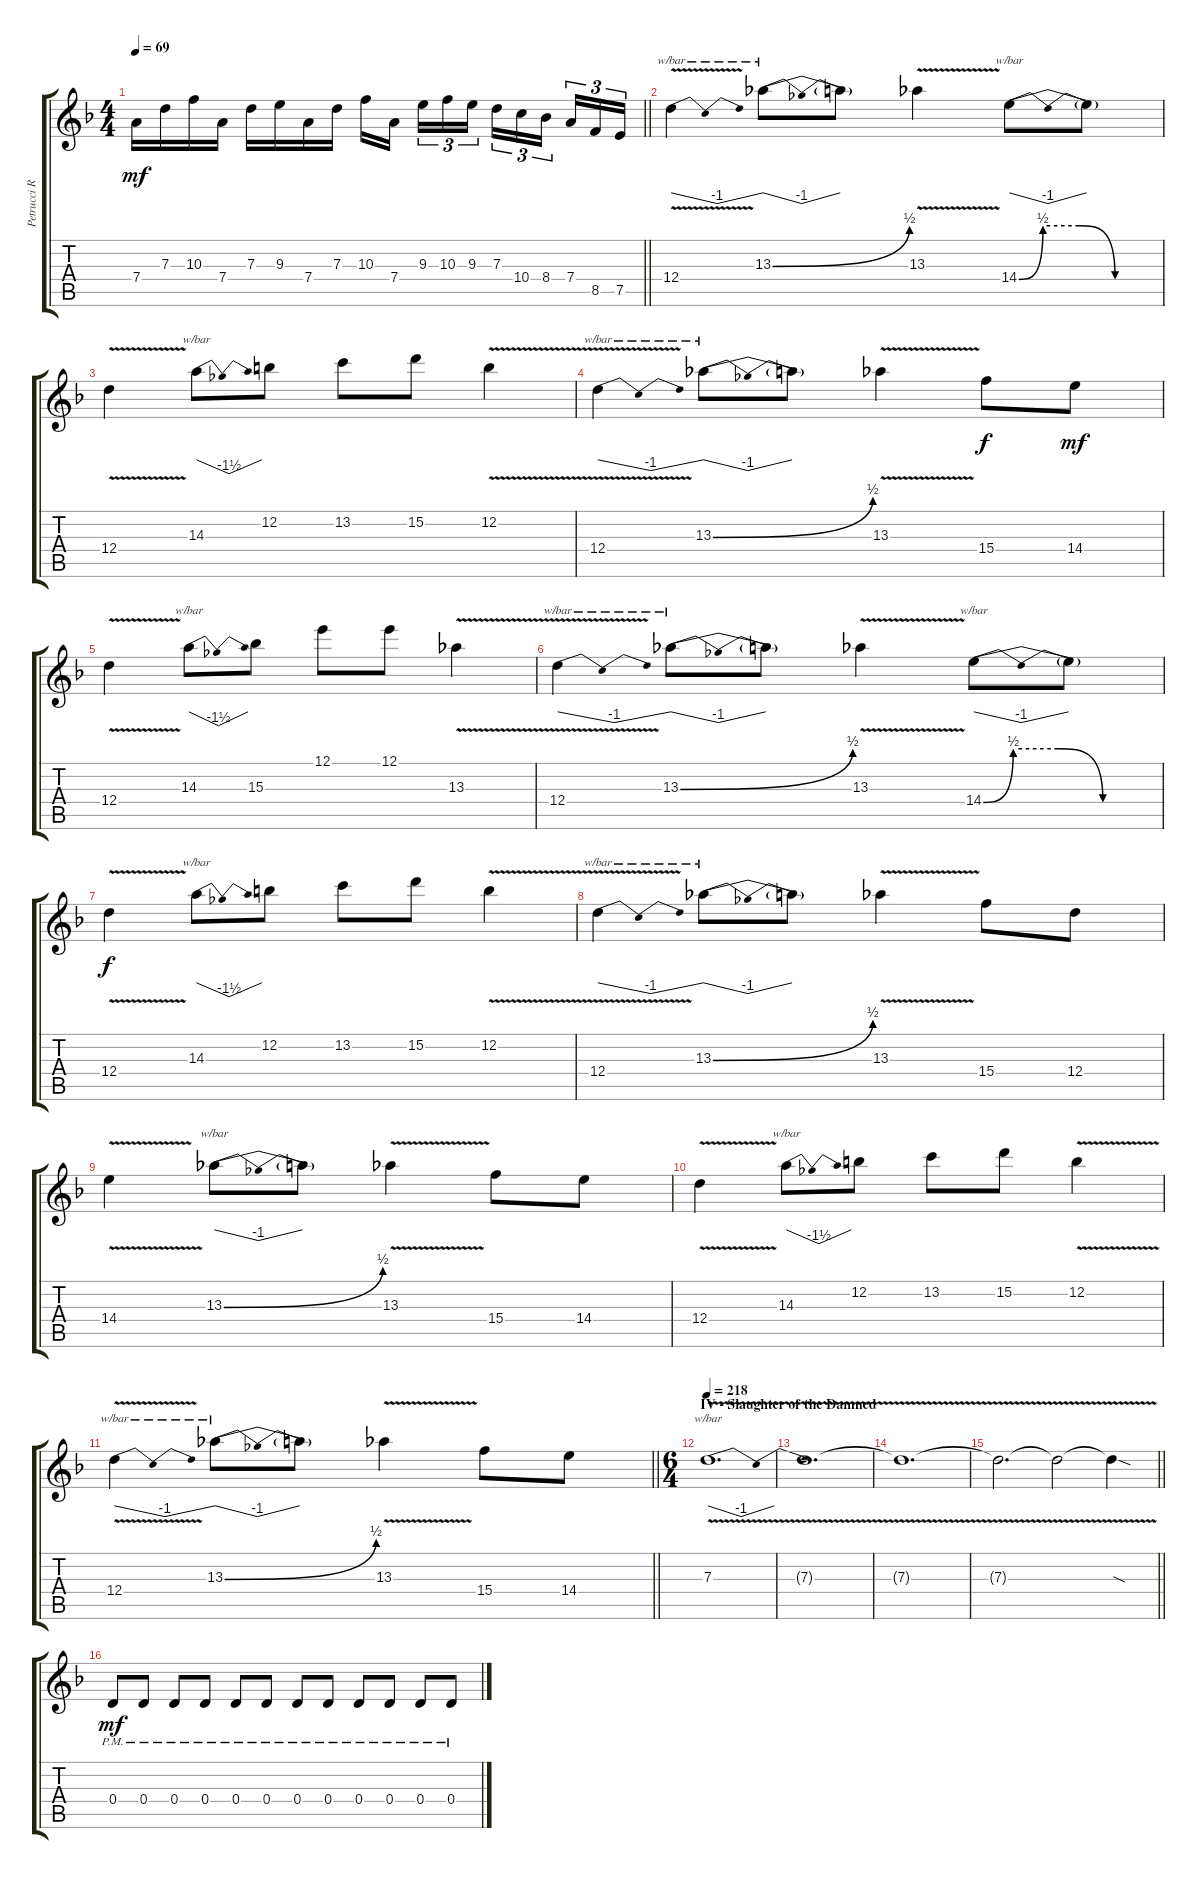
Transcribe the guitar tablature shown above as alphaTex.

\track ("Petrucci Right" "Petrucci R") {instrument distortionguitar}
\staff {score tabs}
\tuning (E4 B3 G3 D3 A2 E2) {hide}
\ts (4 4)
\tempo 69
\clef g2
\barLineRight lightlight
\ks f
7.4.16{dy mf} 7.3.16 10.3.16 7.4.16 7.3.16 9.3.16 7.4.16 7.3.16 10.3.16 7.4.16{beam splitsecondary} 9.3.16{tu (3 2)} 10.3.16{tu (3 2)} 9.3.16{tu (3 2)} 7.3.16{tu (3 2)} 10.4.16{tu (3 2)} 8.4.16{tu (3 2) beam splitsecondary} 7.4.16{tu (3 2)} 8.5.16{tu (3 2)} 7.5.16{tu (3 2)} |
12.4{v}.4{tbe (dip default 0 0 30 -4 60 0)} 13.3{be (bend 0 0 60 2)}.8{tbe (dip default 0 0 30 -4 60 0)} 13.3{t}.8 13.3{v}.4 14.4{be (custom 0 0 10 2 25 2 40 0 60 0)}.8{tbe (dip default 0 0 30 -4 60 0)} 14.4{t}.8 |
12.4{v}.4 14.3.8{tbe (dip default 0 0 30 -6 60 0)} 12.2.8 13.2.8 15.2.8 12.2{v}.4 |
12.4{v}.4{tbe (dip default 0 0 30 -4 60 0)} 13.3{be (bend 0 0 60 2)}.8{tbe (dip default 0 0 30 -4 60 0)} 13.3{t}.8 13.3{v}.4 15.4.8{dy f} 14.4.8{dy mf} |
12.4{v}.4 14.3.8{tbe (dip default 0 0 30 -6 60 0)} 15.3.8 12.1.8 12.1.8 13.3{v}.4 |
12.4{v}.4{tbe (dip default 0 0 30 -4 60 0)} 13.3{be (bend 0 0 60 2)}.8{tbe (dip default 0 0 30 -4 60 0)} 13.3{t}.8 13.3{v}.4 14.4{be (custom 0 0 10 2 25 2 40 0 60 0)}.8{tbe (dip default 0 0 30 -4 60 0)} 14.4{t}.8 |
12.4{v}.4{dy f} 14.3.8{tbe (dip default 0 0 30 -6 60 0)} 12.2.8 13.2.8 15.2.8 12.2{v}.4 |
12.4{v}.4{tbe (dip default 0 0 30 -4 60 0)} 13.3{be (bend 0 0 60 2)}.8{tbe (dip default 0 0 30 -4 60 0)} 13.3{t}.8 13.3{v}.4 15.4.8 12.4.8 |
14.4{v}.4 13.3{be (bend 0 0 60 2)}.8{tbe (dip default 0 0 30 -4 60 0)} 13.3{t}.8 13.3{v}.4 15.4.8 14.4.8 |
12.4{v}.4 14.3.8{tbe (dip default 0 0 30 -6 60 0)} 12.2.8 13.2.8 15.2.8 12.2{v}.4 |
\barLineRight lightlight
12.4{v}.4{tbe (dip default 0 0 30 -4 60 0)} 13.3{be (bend 0 0 60 2)}.8{tbe (dip default 0 0 30 -4 60 0)} 13.3{t}.8 13.3{v}.4 15.4.8 14.4.8 |
\ts (6 4)
\section ("" "IV - Slaughter of the Damned")
\tempo 218
7.3{v}.1{d tbe (dip default 0 0 30 -4 60 0)} |
7.3{v t}.1{d} |
7.3{v t}.1{d} |
\barLineRight lightlight
7.3{v t}.2{d} 7.3{v t}.2 7.3{sod t}.4 |
0.4{pm}.8{dy mf} 0.4{pm}.8 0.4{pm}.8 0.4{pm}.8 0.4{pm}.8 0.4{pm}.8 0.4{pm}.8 0.4{pm}.8 0.4{pm}.8 0.4{pm}.8 0.4{pm}.8 0.4{pm}.8
